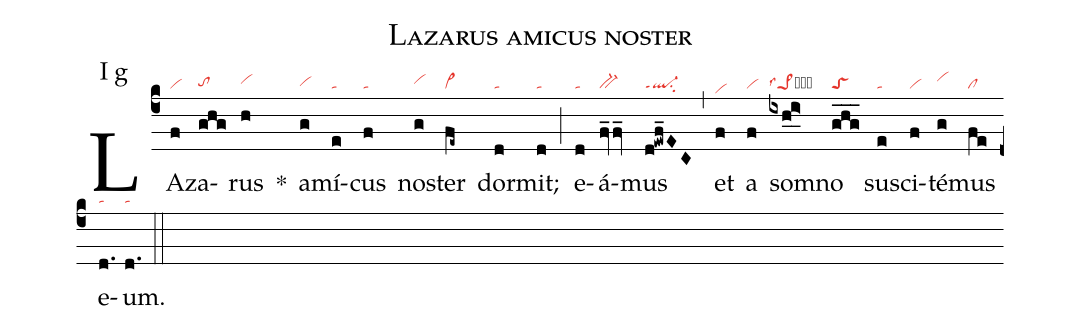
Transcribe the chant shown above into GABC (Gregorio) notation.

name: Lazarus amicus noster;
annotation: I g;
mode: 1;
nabc-lines: 1;
%%
(c4)
LA(f|vi)za(ghg|tohg)rus(h|vihh) *()
a(g|vihg)mí(e|ta)cus(f|ta) no(g|vihh)ster(fe~|vi>) dor(d|ta)mit;(d|ta) (;)
e(d|ta)á(fv_fv_|bv-)mus(d!ewf_EC|ql-ppt1su2) (,)
et(f|vihd) a(f|vi) som(ixh_0i>_0|pe>1lss4hi)no(g_h_g_|toS) su(e|ta)sci(f|vi)té(g|vihi)mus(fe|cl) e(d.|ta)um.(d.|ta) (::)
